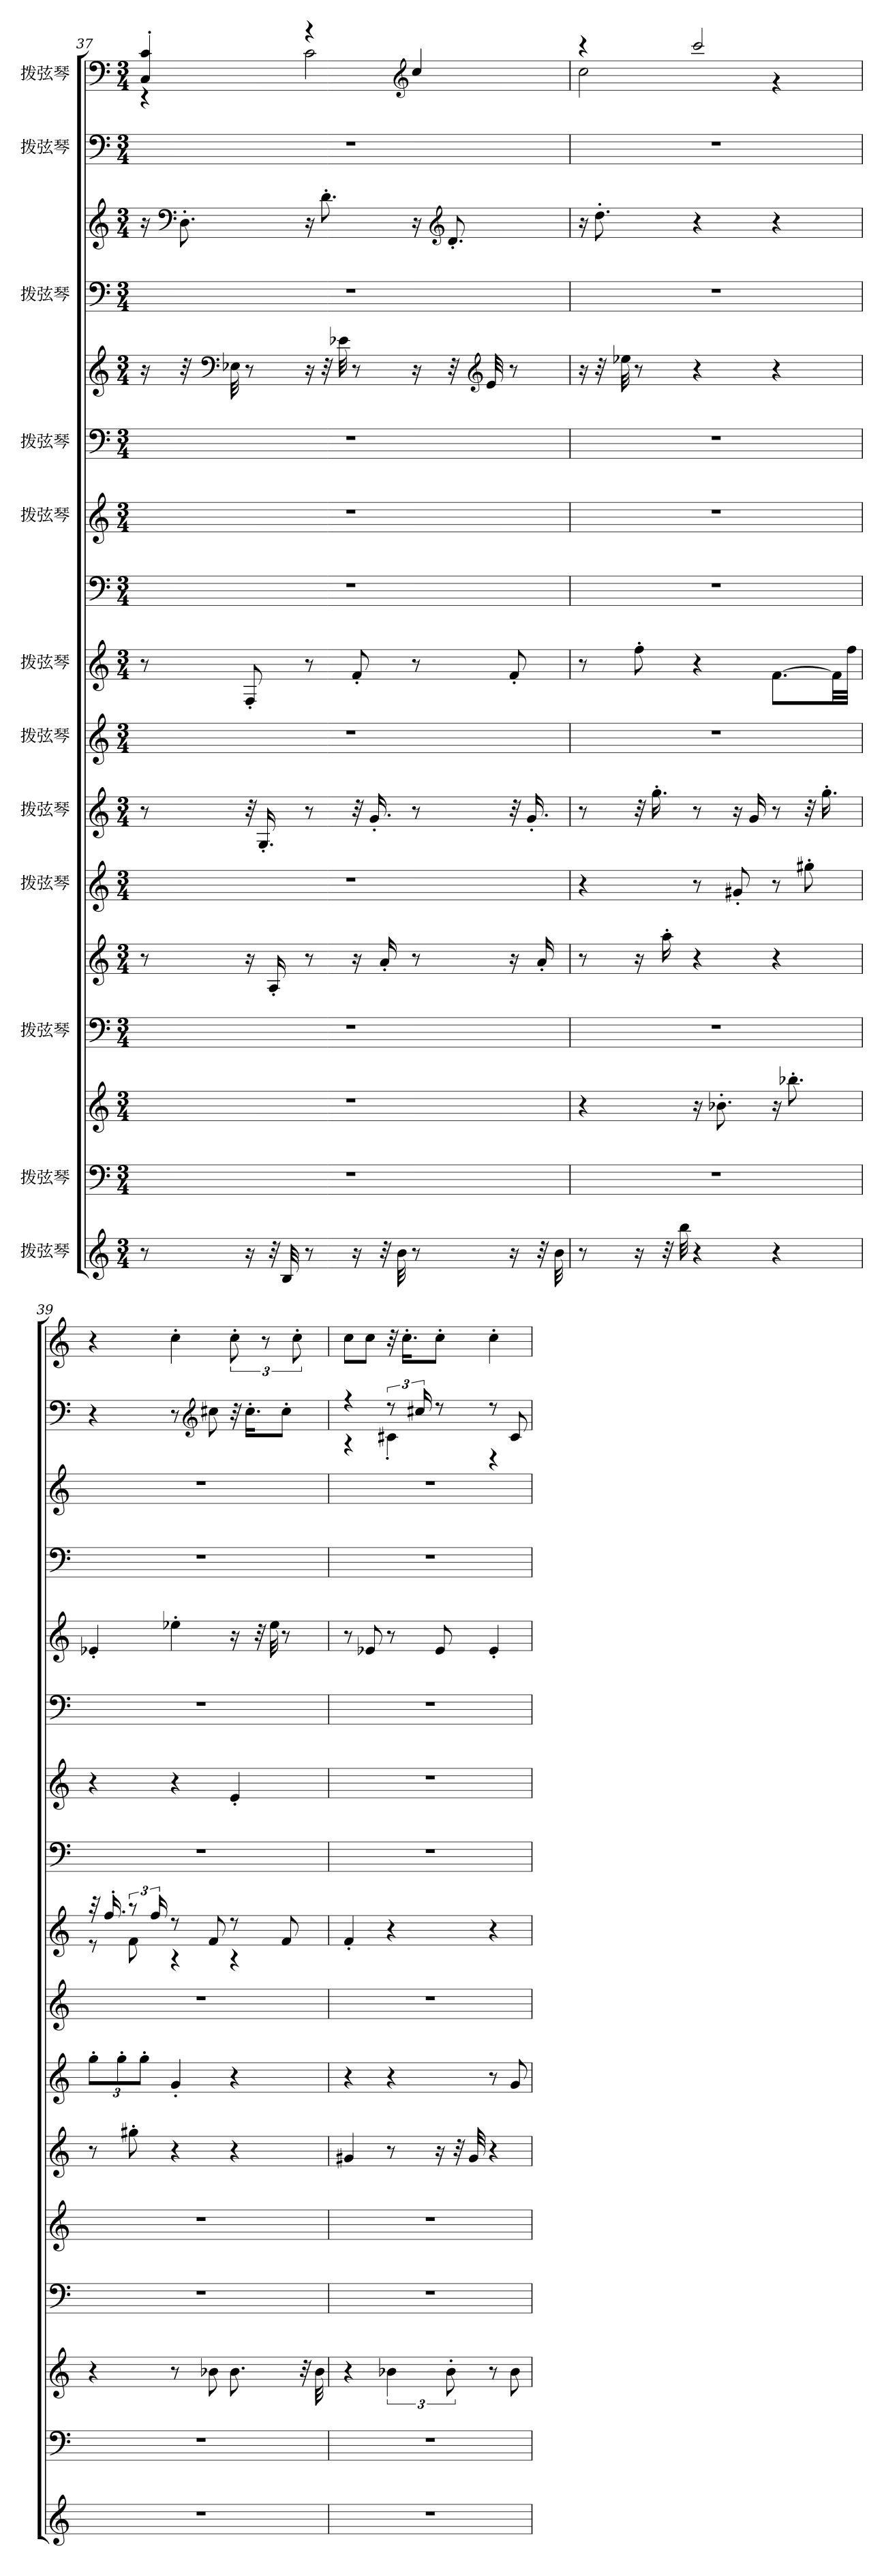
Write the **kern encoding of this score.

**kern	**kern	**kern	**kern	**kern	**kern	**kern	**kern	**kern	**kern	**kern	**kern	**kern	**kern	**kern	**kern	**kern
*part12	*part11	*part11	*part10	*part10	*part9	*part8	*part7	*part6	*part6	*part5	*part4	*part4	*part3	*part3	*part2	*part1
*staff17	*staff16	*staff15	*staff14	*staff13	*staff12	*staff11	*staff10	*staff9	*staff8	*staff7	*staff6	*staff5	*staff4	*staff3	*staff2	*staff1
*I"拨弦琴	*I"拨弦琴	*	*I"拨弦琴	*	*I"拨弦琴	*I"拨弦琴	*I"拨弦琴	*I"拨弦琴	*	*I"拨弦琴	*I"拨弦琴	*	*I"拨弦琴	*	*I"拨弦琴	*I"拨弦琴
!!LO:PB:g=z
*clefG2	*clefF4	*clefG2	*clefF4	*clefG2	*clefG2	*clefG2	*clefG2	*clefG2	*clefF4	*clefG2	*clefF4	*clefG2	*clefF4	*clefG2	*clefF4	*clefF4
*k[]	*k[]	*k[]	*k[]	*k[]	*k[]	*k[]	*k[]	*k[]	*k[]	*k[]	*k[]	*k[]	*k[]	*k[]	*k[]	*k[]
*M3/4	*M3/4	*M3/4	*M3/4	*M3/4	*M3/4	*M3/4	*M3/4	*M3/4	*M3/4	*M3/4	*M3/4	*M3/4	*M3/4	*M3/4	*M3/4	*M3/4
=37	=37	=37	=37	=37	=37	=37	=37	=37	=37	=37	=37	=37	=37	=37	=37	=37
*	*	*	*	*	*	*	*	*	*	*	*	*	*	*	*	*^
8r	2.r	2.r	2.r	8r	2.r	8r	2.r	8r	2.r	2.r	2.r	16r	2.r	16r	2.r	4C/' 4c/'	4r
*	*	*	*	*	*	*	*	*	*	*	*	*	*	*clefF4	*	*	*
.	.	.	.	.	.	.	.	.	.	.	.	32r	.	8.D'\	.	.	.
*	*	*	*	*	*	*	*	*	*	*	*	*clefF4	*	*	*	*	*
.	.	.	.	.	.	.	.	.	.	.	.	32E-X\	.	.	.	.	.
16r	.	.	.	16r	.	32r	.	8F'/	.	.	.	8r	.	.	.	.	.
.	.	.	.	.	.	16.G'/	.	.	.	.	.	.	.	.	.	.	.
32r	.	.	.	16A'/	.	.	.	.	.	.	.	.	.	.	.	.	.
32B/	.	.	.	.	.	.	.	.	.	.	.	.	.	.	.	.	.
8r	.	.	.	8r	.	8r	.	8r	.	.	.	16r	.	16r	.	4r	2c\
.	.	.	.	.	.	.	.	.	.	.	.	32r	.	8.d'\	.	.	.
.	.	.	.	.	.	.	.	.	.	.	.	32e-X\	.	.	.	.	.
16r	.	.	.	16r	.	32r	.	8f'/	.	.	.	8r	.	.	.	.	.
.	.	.	.	.	.	16.g'/	.	.	.	.	.	.	.	.	.	.	.
32r	.	.	.	16a'/	.	.	.	.	.	.	.	.	.	.	.	.	.
32b\	.	.	.	.	.	.	.	.	.	.	.	.	.	.	.	.	.
*	*	*	*	*	*	*	*	*	*	*	*	*	*	*	*	*clefG2	*
8r	.	.	.	8r	.	8r	.	8r	.	.	.	16r	.	16r	.	4cc/	.
*	*	*	*	*	*	*	*	*	*	*	*	*	*	*clefG2	*	*	*
.	.	.	.	.	.	.	.	.	.	.	.	32r	.	8.d'/	.	.	.
*	*	*	*	*	*	*	*	*	*	*	*	*clefG2	*	*	*	*	*
.	.	.	.	.	.	.	.	.	.	.	.	32e-/	.	.	.	.	.
16r	.	.	.	16r	.	32r	.	8f'/	.	.	.	8r	.	.	.	.	.
.	.	.	.	.	.	16.g'/	.	.	.	.	.	.	.	.	.	.	.
32r	.	.	.	16a'/	.	.	.	.	.	.	.	.	.	.	.	.	.
32b\	.	.	.	.	.	.	.	.	.	.	.	.	.	.	.	.	.
!!LO:PB:g=z	!!
=38	=38	=38	=38	=38	=38	=38	=38	=38	=38	=38	=38	=38	=38	=38	=38	=38	=38
8r	2.r	4r	2.r	8r	4r	8r	2.r	8r	2.r	2.r	2.r	16r	2.r	16r	2.r	4r	2cc\
.	.	.	.	.	.	.	.	.	.	.	.	32r	.	8.dd'\	.	.	.
.	.	.	.	.	.	.	.	.	.	.	.	32ee-X\	.	.	.	.	.
16r	.	.	.	16r	.	32r	.	8ff'\	.	.	.	8r	.	.	.	.	.
.	.	.	.	.	.	16.gg'\	.	.	.	.	.	.	.	.	.	.	.
32r	.	.	.	16aa'\	.	.	.	.	.	.	.	.	.	.	.	.	.
32bb\	.	.	.	.	.	.	.	.	.	.	.	.	.	.	.	.	.
4r	.	16r	.	4r	8r	8r	.	4r	.	.	.	4r	.	4r	.	2ccc/	.
.	.	8.b-X'\	.	.	.	.	.	.	.	.	.	.	.	.	.	.	.
.	.	.	.	.	8g#X'/	16r	.	.	.	.	.	.	.	.	.	.	.
.	.	.	.	.	.	16g/	.	.	.	.	.	.	.	.	.	.	.
4r	.	16r	.	4r	8r	8r	.	[8.f\L	.	.	.	4r	.	4r	.	.	4r
.	.	8.bb-X'\	.	.	.	.	.	.	.	.	.	.	.	.	.	.	.
.	.	.	.	.	8gg#X'\	32r	.	.	.	.	.	.	.	.	.	.	.
.	.	.	.	.	.	16.gg'\	.	.	.	.	.	.	.	.	.	.	.
.	.	.	.	.	.	.	.	32f\LL]	.	.	.	.	.	.	.	.	.
.	.	.	.	.	.	.	.	32ff\JJJ	.	.	.	.	.	.	.	.	.
*	*	*	*	*	*	*	*	*	*	*	*	*	*	*	*	*v	*v
=39	=39	=39	=39	=39	=39	=39	=39	=39	=39	=39	=39	=39	=39	=39	=39	=39
*	*	*	*	*	*	*Xbrackettup	*	*	*	*	*	*	*	*	*	*
*	*	*	*	*	*	*	*	*^	*	*	*	*	*	*	*	*
2.r	2.r	4r	2.r	2.r	8r	12gg'\L	2.r	32r	8r	2.r	4r	2.r	4e-X'/	2.r	2.r	4r	4r
.	.	.	.	.	.	.	.	16.ff'/	.	.	.	.	.	.	.	.	.
.	.	.	.	.	.	12gg'\	.	.	.	.	.	.	.	.	.	.	.
.	.	.	.	.	8gg#X'\	.	.	12r	8f\	.	.	.	.	.	.	.	.
.	.	.	.	.	.	12gg'\J	.	.	.	.	.	.	.	.	.	.	.
.	.	.	.	.	.	.	.	24ff/	.	.	.	.	.	.	.	.	.
.	.	8r	.	.	4r	4g'/	.	8r	4r	.	4r	.	4ee-X'\	.	.	8r	4cc'\
*	*	*	*	*	*	*	*	*	*	*	*	*	*	*	*	*clefG2	*
.	.	8b-X\	.	.	.	.	.	8f/	.	.	.	.	.	.	.	8cc#X\	.
.	.	8.b-\	.	.	4r	4r	.	8r	4r	.	4e'/	.	16r	.	.	32r	12cc'\
.	.	.	.	.	.	.	.	.	.	.	.	.	.	.	.	16.cc#'\KL	.
.	.	.	.	.	.	.	.	.	.	.	.	.	32r	.	.	.	.
.	.	.	.	.	.	.	.	.	.	.	.	.	.	.	.	.	12r
.	.	.	.	.	.	.	.	.	.	.	.	.	32ee-\	.	.	.	.
.	.	.	.	.	.	.	.	8f/	.	.	.	.	8r	.	.	8cc#'\J	.
.	.	.	.	.	.	.	.	.	.	.	.	.	.	.	.	.	12cc'\
.	.	32r	.	.	.	.	.	.	.	.	.	.	.	.	.	.	.
.	.	32b-\	.	.	.	.	.	.	.	.	.	.	.	.	.	.	.
*	*	*	*	*	*	*	*	*v	*v	*	*	*	*	*	*	*	*
!!LO:PB:g=z
=40	=40	=40	=40	=40	=40	=40	=40	=40	=40	=40	=40	=40	=40	=40	=40	=40
*	*	*	*	*	*	*	*	*	*	*	*	*	*	*	*^	*
2.r	2.r	4r	2.r	2.r	4g#X/	4r	2.r	4f'/	2.r	2.r	2.r	8r	2.r	2.r	4r	4r	8cc\L
.	.	.	.	.	.	.	.	.	.	.	.	8e-X/	.	.	.	.	8cc\J
.	.	6b-X\	.	.	8r	4r	.	4r	.	.	.	8r	.	.	12r	4c#X'\	32r
.	.	.	.	.	.	.	.	.	.	.	.	.	.	.	.	.	16.cc'\KL
.	.	.	.	.	.	.	.	.	.	.	.	.	.	.	24cc#X/	.	.
.	.	.	.	.	16r	.	.	.	.	.	.	8e-/	.	.	8r	.	8cc'\J
.	.	12b-'\	.	.	.	.	.	.	.	.	.	.	.	.	.	.	.
.	.	.	.	.	32r	.	.	.	.	.	.	.	.	.	.	.	.
.	.	.	.	.	32g#/	.	.	.	.	.	.	.	.	.	.	.	.
.	.	8r	.	.	4r	8r	.	4r	.	.	.	4e-'/	.	.	8r	4r	4cc'\
.	.	8b-\	.	.	.	8g/	.	.	.	.	.	.	.	.	8c#/	.	.
*	*	*	*	*	*	*	*	*	*	*	*	*	*	*	*v	*v	*
=	=	=	=	=	=	=	=	=	=	=	=	=	=	=	=	=
*-	*-	*-	*-	*-	*-	*-	*-	*-	*-	*-	*-	*-	*-	*-	*-	*-
